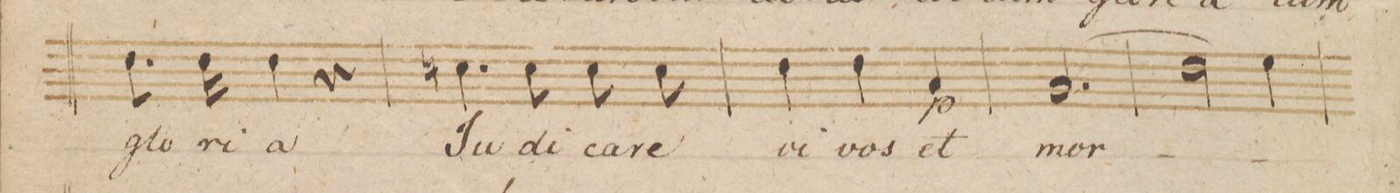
**kern	**text	**dynam
*I"Tenore.	*	*
*clefC4	*	*
*k[b-]	*	*
*met(c|)	*	*
*M3/4	*	*
8.c\	glo-	.
16c\	-ri-	.
4c\	-a	.
4r	.	.
=151	=151	=151
4.Bn\	Ju-	.
8B\	-di-	.
8B\	-ca-	.
8B\	-re	.
=152	=152	=152
4c\	vi-	.
4c\	-vos	.
4G/	et	p
=153	=153	=153
(2.F/	mor-	.
=154	=154	=154
2c\)	.	.
4d\	.	.
=155	=155	=155
*-	*-	*-
